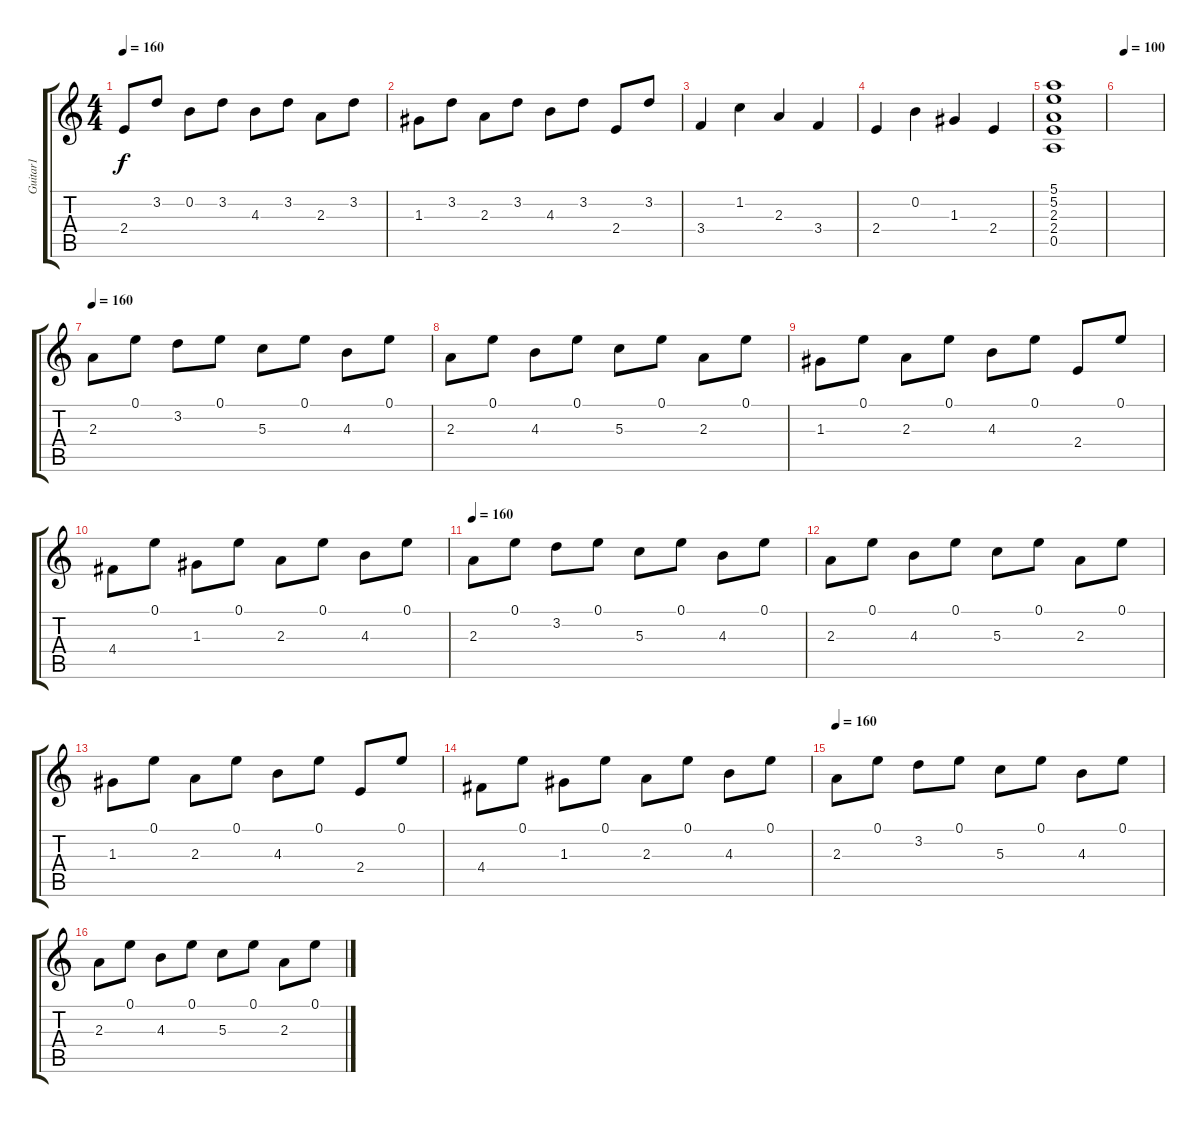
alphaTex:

\track ("Guitar1" "Guitar1") {instrument acousticguitarnylon}
\staff {score tabs}
\tuning (E4 B3 G3 D3 A2 E2) {hide}
\ts (4 4)
\tempo 160
\clef g2
\ks c
2.4.8{dy f} 3.2.8 0.2.8 3.2.8 4.3.8 3.2.8 2.3.8 3.2.8 |
1.3.8 3.2.8 2.3.8 3.2.8 4.3.8 3.2.8 2.4.8 3.2.8 |
3.4.4 1.2.4 2.3.4 3.4.4 |
2.4.4 0.2.4 1.3.4 2.4.4 |
(5.1 5.2 2.3 2.4 0.5).1 |
\tempo (100 0.125)
|
\tempo 160
2.3.8 0.1.8 3.2.8 0.1.8 5.3.8 0.1.8 4.3.8 0.1.8 |
2.3.8 0.1.8 4.3.8 0.1.8 5.3.8 0.1.8 2.3.8 0.1.8 |
1.3.8 0.1.8 2.3.8 0.1.8 4.3.8 0.1.8 2.4.8 0.1.8 |
4.4.8 0.1.8 1.3.8 0.1.8 2.3.8 0.1.8 4.3.8 0.1.8 |
\tempo 160
2.3.8 0.1.8 3.2.8 0.1.8 5.3.8 0.1.8 4.3.8 0.1.8 |
2.3.8 0.1.8 4.3.8 0.1.8 5.3.8 0.1.8 2.3.8 0.1.8 |
1.3.8 0.1.8 2.3.8 0.1.8 4.3.8 0.1.8 2.4.8 0.1.8 |
4.4.8 0.1.8 1.3.8 0.1.8 2.3.8 0.1.8 4.3.8 0.1.8 |
\tempo 160
2.3.8 0.1.8 3.2.8 0.1.8 5.3.8 0.1.8 4.3.8 0.1.8 |
2.3.8 0.1.8 4.3.8 0.1.8 5.3.8 0.1.8 2.3.8 0.1.8
